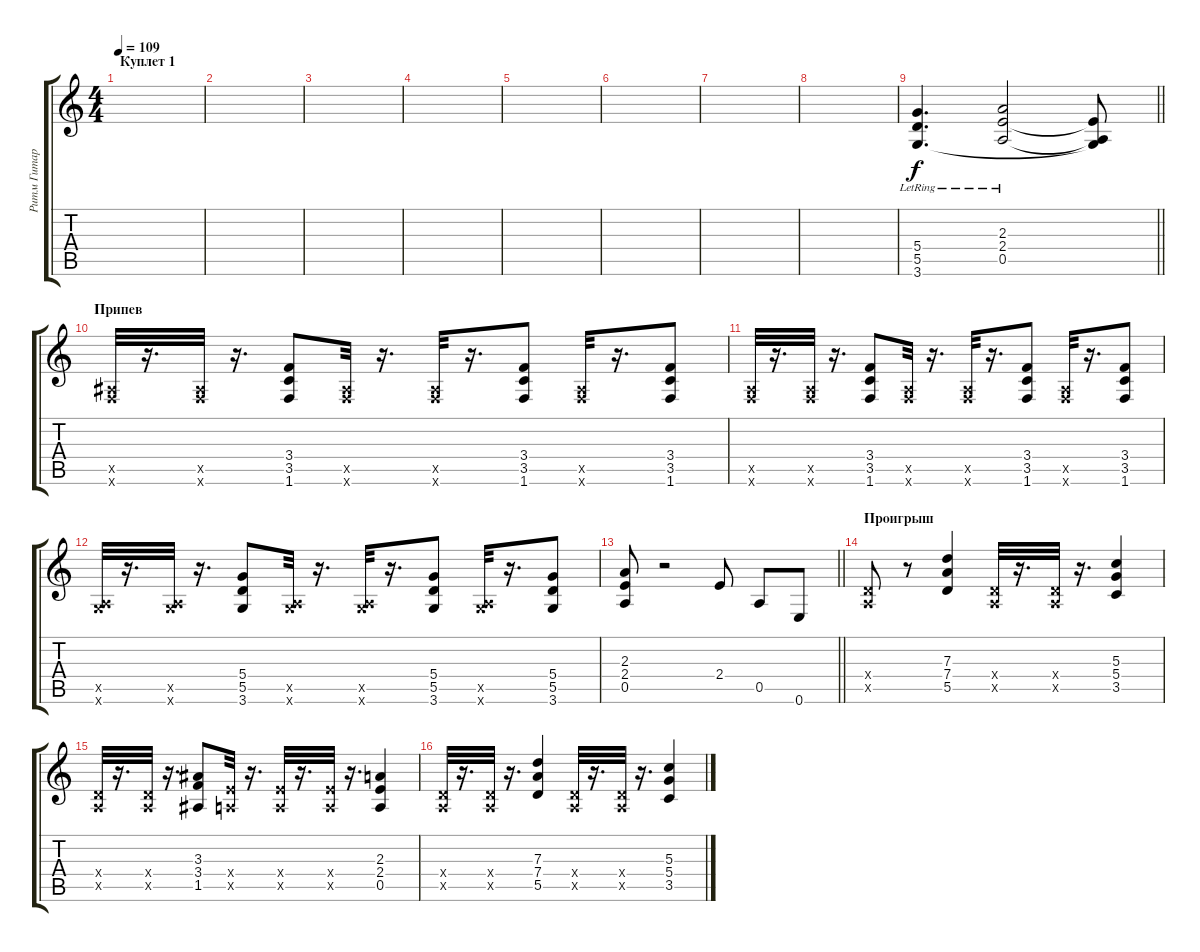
\track ("Ритм Гитара" "Ритм Гитар") {instrument distortionguitar}
\staff {score tabs}
\tuning (E4 B3 G3 D3 A2 E2) {hide}
\ts (4 4)
\section ("" "Куплет 1")
\tempo 109
\clef g2
\ks c
|
|
|
|
|
|
|
|
\barLineRight lightlight
(5.4{lr} 5.5 3.6).4{d} (2.3 2.4{lr} 0.5).2 (2.4{t} 0.5{t} 3.6{t}).8 |
\section ("" "Припев")
(1.5{x} 1.6{x}).32 r.16{d} (1.5{x} 1.6{x}).32 r.16{d} (3.4 3.5 1.6).8 (1.5{x} 1.6{x}).32 r.16{d} (1.5{x} 1.6{x}).32 r.16{d} (3.4 3.5 1.6).8 (1.5{x} 1.6{x}).32 r.16{d} (3.4 3.5 1.6).8 |
(0.5{x} 1.6{x}).32 r.16{d} (0.5{x} 1.6{x}).32 r.16{d} (3.4 3.5 1.6).8 (0.5{x} 1.6{x}).32 r.16{d} (0.5{x} 1.6{x}).32 r.16{d} (3.4 3.5 1.6).8 (0.5{x} 1.6{x}).32 r.16{d} (3.4 3.5 1.6).8 |
(0.5{x} 3.6{x}).32 r.16{d} (0.5{x} 3.6{x}).32 r.16{d} (5.4 5.5 3.6).8 (0.5{x} 3.6{x}).32 r.16{d} (0.5{x} 3.6{x}).32 r.16{d} (5.4 5.5 3.6).8 (0.5{x} 3.6{x}).32 r.16{d} (5.4 5.5 3.6).8 |
\barLineRight lightlight
(2.3 2.4 0.5).8 r.2 2.4.8 0.5.8 0.6.8 |
\section ("" "Проигрыш")
(0.4{x} 0.5{x}).8 r.8 (7.3 7.4 5.5).4 (0.4{x} 0.5{x}).32 r.16{d} (0.4{x} 0.5{x}).32 r.16{d} (5.3 5.4 3.5).4 |
(0.4{x} 0.5{x}).32 r.16{d} (0.4{x} 0.5{x}).32 r.16{d} (3.3 3.4 1.5).8 (2.4{x} 0.5{x}).32 r.16{d} (2.4{x} 0.5{x}).32 r.16{d} (2.4{x} 0.5{x}).32 r.16{d} (2.3 2.4 0.5).4 |
(0.4{x} 0.5{x}).32 r.16{d} (0.4{x} 0.5{x}).32 r.16{d} (7.3 7.4 5.5).4 (0.4{x} 0.5{x}).32 r.16{d} (0.4{x} 0.5{x}).32 r.16{d} (5.3 5.4 3.5).4
